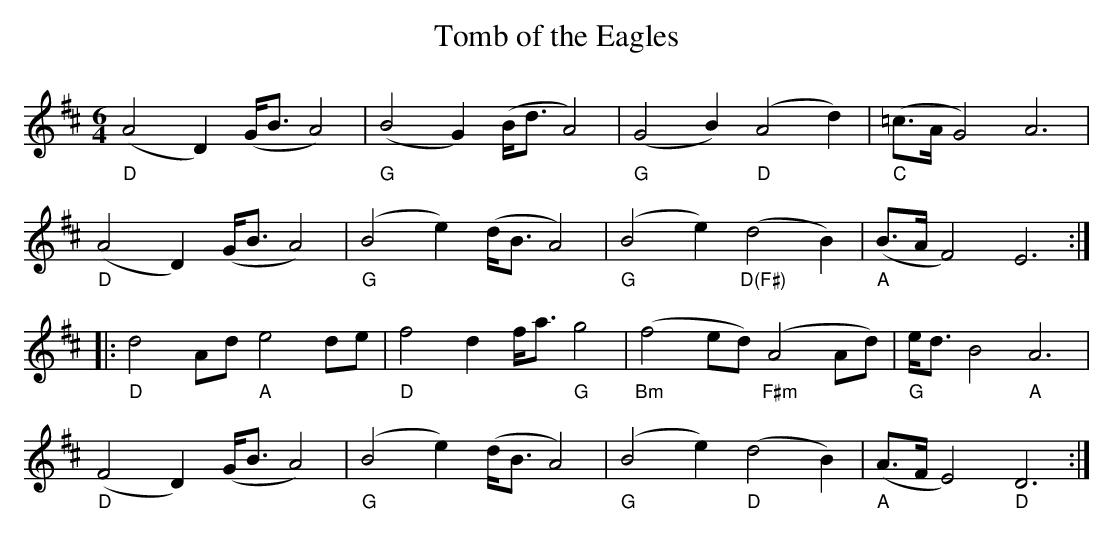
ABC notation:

X:1
T:Tomb of the Eagles
M:6/4
L:1/4
K:D
V:1 gchord=down
  "D"(A2D)  (G/<B/ A2) | "G" (B2G) (B/<d/ A2) | "G" (G2B) "D"    (A2d)  | "C" (=c/>A/ G2) A3 |
  "D"(A2D)  (G/<B/ A2) | "G" (B2e) (d/<B/ A2) | "G" (B2e) "D(F#)" (d2B) | "A" (B/>A/ F2) E3   ::
  "D"d2 A/d/ "A"e2 d/e/ |"D"f2 d  f/<a/ "G"g2 | "Bm"(f2e/d/) "F#m"(A2A/d/)| "G"e/<d/ B2 "A"A3 |
  "D"(F2D)  (G/<B/ A2) | "G" (B2e) (d/<B/ A2) | "G" (B2e)    "D" (d2B)  | "A" (A/>F/ E2) "D" D3 :|]
